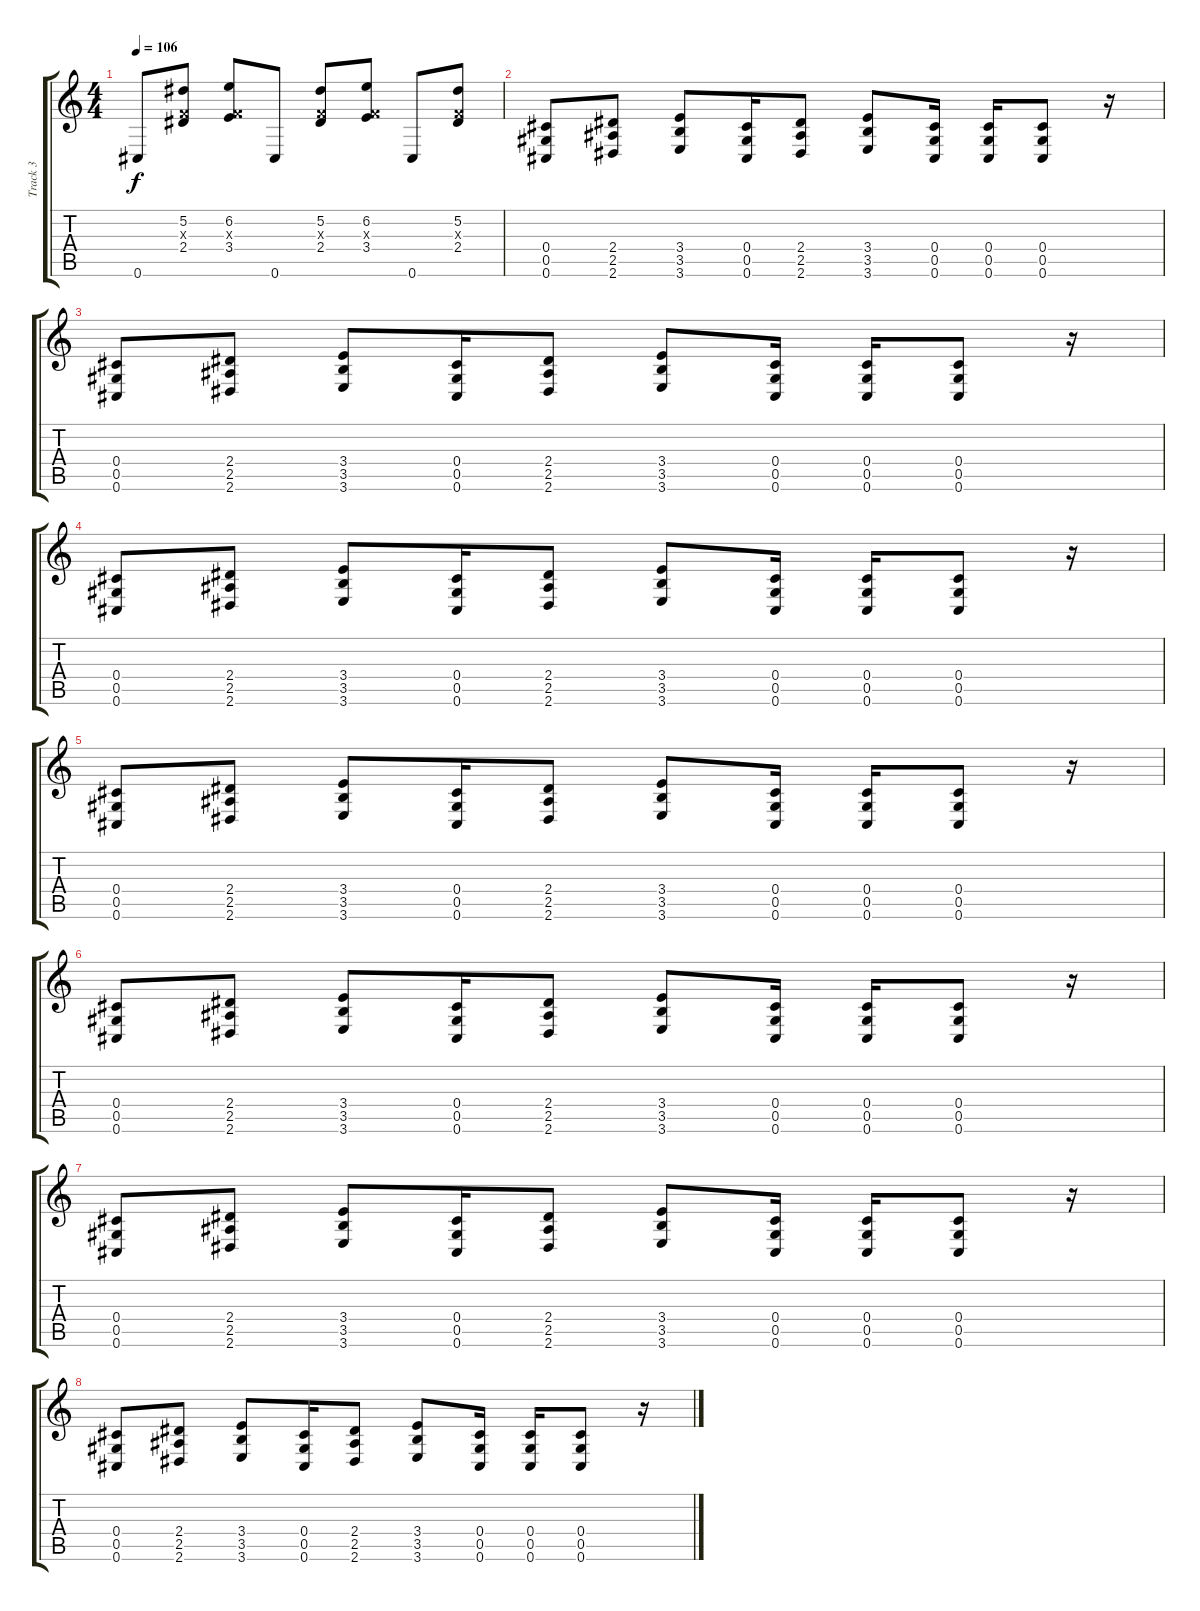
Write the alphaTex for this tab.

\track ("Track 3" "Track 3") {instrument distortionguitar}
\staff {score tabs}
\tuning (Eb4 Bb3 Gb3 Db3 Ab2 Db2) {hide}
\ts (4 4)
\tempo 106
\clef g2
\ks c
0.6.8{dy f} (5.2 -1.3{x} 2.4).8 (6.2 -1.3{x} 3.4).8 0.6.8 (5.2 -1.3{x} 2.4).8 (6.2 -1.3{x} 3.4).8 0.6.8 (5.2 -1.3{x} 2.4).8 |
(0.4 0.5 0.6).8 (2.4 2.5 2.6).8 (3.4 3.5 3.6).8 (0.4 0.5 0.6).16 (2.4 2.5 2.6).8 (3.4 3.5 3.6).8 (0.4 0.5 0.6).16 (0.4 0.5 0.6).16 (0.4 0.5 0.6).8 r.16 |
(0.4 0.5 0.6).8 (2.4 2.5 2.6).8 (3.4 3.5 3.6).8 (0.4 0.5 0.6).16 (2.4 2.5 2.6).8 (3.4 3.5 3.6).8 (0.4 0.5 0.6).16 (0.4 0.5 0.6).16 (0.4 0.5 0.6).8 r.16 |
(0.4 0.5 0.6).8 (2.4 2.5 2.6).8 (3.4 3.5 3.6).8 (0.4 0.5 0.6).16 (2.4 2.5 2.6).8 (3.4 3.5 3.6).8 (0.4 0.5 0.6).16 (0.4 0.5 0.6).16 (0.4 0.5 0.6).8 r.16 |
(0.4 0.5 0.6).8 (2.4 2.5 2.6).8 (3.4 3.5 3.6).8 (0.4 0.5 0.6).16 (2.4 2.5 2.6).8 (3.4 3.5 3.6).8 (0.4 0.5 0.6).16 (0.4 0.5 0.6).16 (0.4 0.5 0.6).8 r.16 |
(0.4 0.5 0.6).8 (2.4 2.5 2.6).8 (3.4 3.5 3.6).8 (0.4 0.5 0.6).16 (2.4 2.5 2.6).8 (3.4 3.5 3.6).8 (0.4 0.5 0.6).16 (0.4 0.5 0.6).16 (0.4 0.5 0.6).8 r.16 |
(0.4 0.5 0.6).8 (2.4 2.5 2.6).8 (3.4 3.5 3.6).8 (0.4 0.5 0.6).16 (2.4 2.5 2.6).8 (3.4 3.5 3.6).8 (0.4 0.5 0.6).16 (0.4 0.5 0.6).16 (0.4 0.5 0.6).8 r.16 |
(0.4 0.5 0.6).8 (2.4 2.5 2.6).8 (3.4 3.5 3.6).8 (0.4 0.5 0.6).16 (2.4 2.5 2.6).8 (3.4 3.5 3.6).8 (0.4 0.5 0.6).16 (0.4 0.5 0.6).16 (0.4 0.5 0.6).8 r.16
